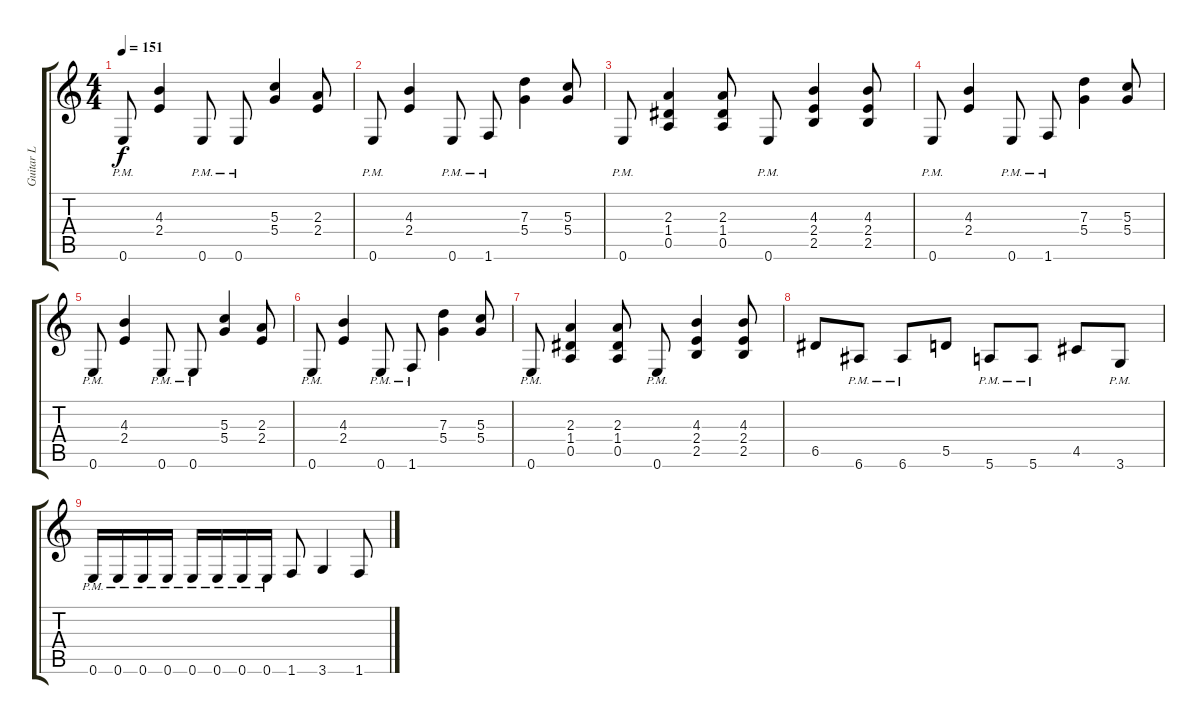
\track ("Guitar L" "Guitar L") {instrument distortionguitar}
\staff {score tabs}
\tuning (E4 B3 G3 D3 A2 E2) {hide}
\ts (4 4)
\tempo 151
\clef g2
\ks c
0.6{pm}.8{dy f} (4.3 2.4).4 0.6{pm}.8 0.6{pm}.8 (5.3 5.4).4 (2.3 2.4).8 |
0.6{pm}.8 (4.3 2.4).4 0.6{pm}.8 1.6{pm}.8 (7.3 5.4).4 (5.3 5.4).8 |
0.6{pm}.8 (2.3 1.4 0.5).4 (2.3 1.4 0.5).8 0.6{pm}.8 (4.3 2.4 2.5).4 (4.3 2.4 2.5).8 |
0.6{pm}.8 (4.3 2.4).4 0.6{pm}.8 1.6{pm}.8 (7.3 5.4).4 (5.3 5.4).8 |
0.6{pm}.8 (4.3 2.4).4 0.6{pm}.8 0.6{pm}.8 (5.3 5.4).4 (2.3 2.4).8 |
0.6{pm}.8 (4.3 2.4).4 0.6{pm}.8 1.6{pm}.8 (7.3 5.4).4 (5.3 5.4).8 |
0.6{pm}.8 (2.3 1.4 0.5).4 (2.3 1.4 0.5).8 0.6{pm}.8 (4.3 2.4 2.5).4 (4.3 2.4 2.5).8 |
6.5.8 6.6{pm}.8 6.6{pm}.8 5.5.8 5.6{pm}.8 5.6{pm}.8 4.5.8 3.6{pm}.8 |
0.6{pm}.16 0.6{pm}.16 0.6{pm}.16 0.6{pm}.16 0.6{pm}.16 0.6{pm}.16 0.6{pm}.16 0.6{pm}.16 1.6.8 3.6.4 1.6.8
